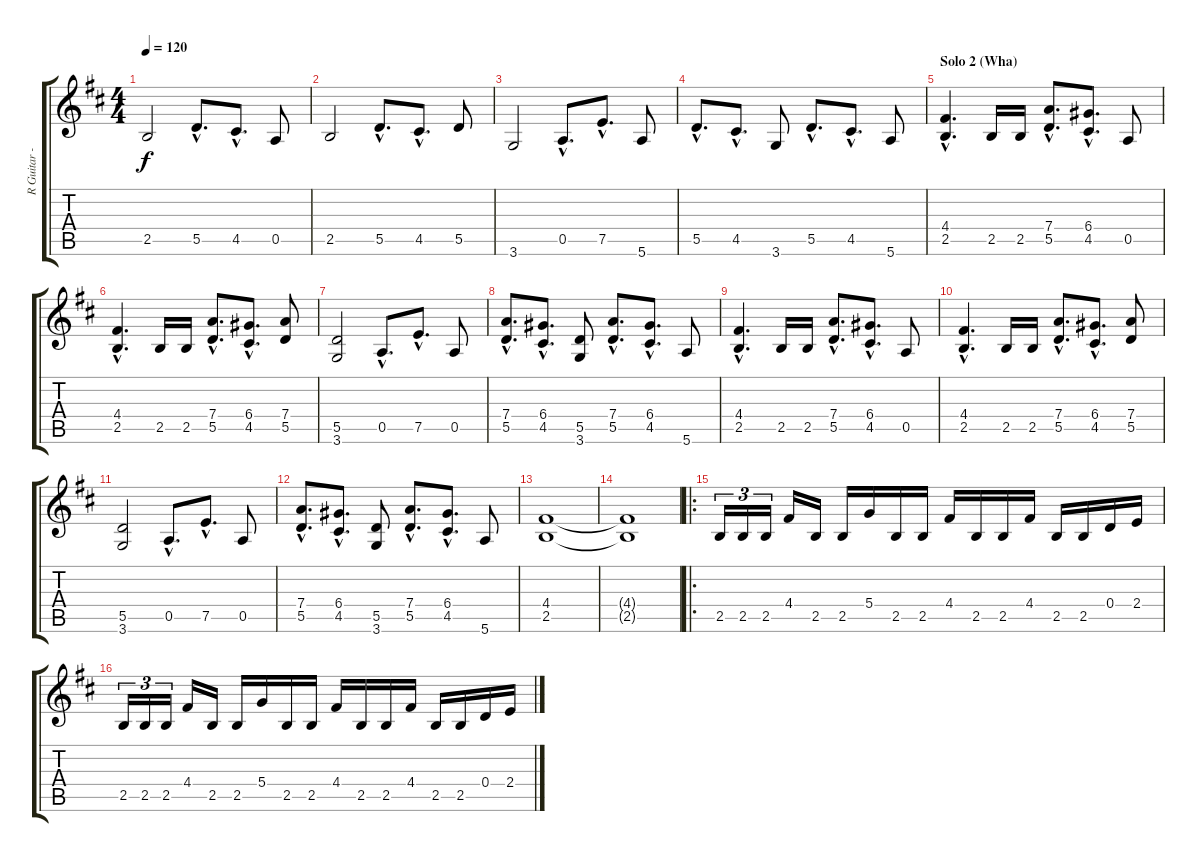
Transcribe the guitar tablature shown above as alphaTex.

\track ("R Guitar - Rx" "R Guitar -") {instrument distortionguitar}
\staff {score tabs}
\tuning (E4 B3 G3 D3 A2 E2) {hide}
\ts (4 4)
\tempo 120
\clef g2
\ks d
2.5.2{dy f} 5.5{hac}.8{d} 4.5{hac}.8{d} 0.5.8 |
2.5.2 5.5{hac}.8{d} 4.5{hac}.8{d} 5.5.8 |
3.6.2 0.5{hac}.8{d} 7.5{hac}.8{d} 5.6.8 |
5.5{hac}.8{d} 4.5{hac}.8{d} 3.6.8 5.5{hac}.8{d} 4.5{hac}.8{d} 5.6.8 |
\section ("" "Solo 2 (Wha)")
(4.4{hac} 2.5{hac}).4{d} 2.5.16 2.5.16 (7.4{hac} 5.5{hac}).8{d} (6.4{hac} 4.5{hac}).8{d} 0.5.8 |
(4.4{hac} 2.5{hac}).4{d} 2.5.16 2.5.16 (7.4{hac} 5.5{hac}).8{d} (6.4{hac} 4.5{hac}).8{d} (7.4 5.5).8 |
(5.5 3.6).2 0.5{hac}.8{d} 7.5{hac}.8{d} 0.5.8 |
(7.4{hac} 5.5{hac}).8{d} (6.4{hac} 4.5{hac}).8{d} (5.5 3.6).8 (7.4{hac} 5.5{hac}).8{d} (6.4{hac} 4.5{hac}).8{d} 5.6.8 |
(4.4{hac} 2.5{hac}).4{d} 2.5.16 2.5.16 (7.4{hac} 5.5{hac}).8{d} (6.4{hac} 4.5{hac}).8{d} 0.5.8 |
(4.4{hac} 2.5{hac}).4{d} 2.5.16 2.5.16 (7.4{hac} 5.5{hac}).8{d} (6.4{hac} 4.5{hac}).8{d} (7.4 5.5).8 |
(5.5 3.6).2 0.5{hac}.8{d} 7.5{hac}.8{d} 0.5.8 |
(7.4{hac} 5.5{hac}).8{d} (6.4{hac} 4.5{hac}).8{d} (5.5 3.6).8 (7.4{hac} 5.5{hac}).8{d} (6.4{hac} 4.5{hac}).8{d} 5.6.8 |
(4.4 2.5).1 |
(4.4{t} 2.5{t}).1 |
\ro
2.5.16{tu (3 2)} 2.5.16{tu (3 2)} 2.5.16{tu (3 2)} 4.4.16 2.5.16 2.5.16 5.4.16 2.5.16 2.5.16 4.4.16 2.5.16 2.5.16 4.4.16 2.5.16 2.5.16 0.4.16 2.4.16 |
2.5.16{tu (3 2)} 2.5.16{tu (3 2)} 2.5.16{tu (3 2)} 4.4.16 2.5.16 2.5.16 5.4.16 2.5.16 2.5.16 4.4.16 2.5.16 2.5.16 4.4.16 2.5.16 2.5.16 0.4.16 2.4.16
